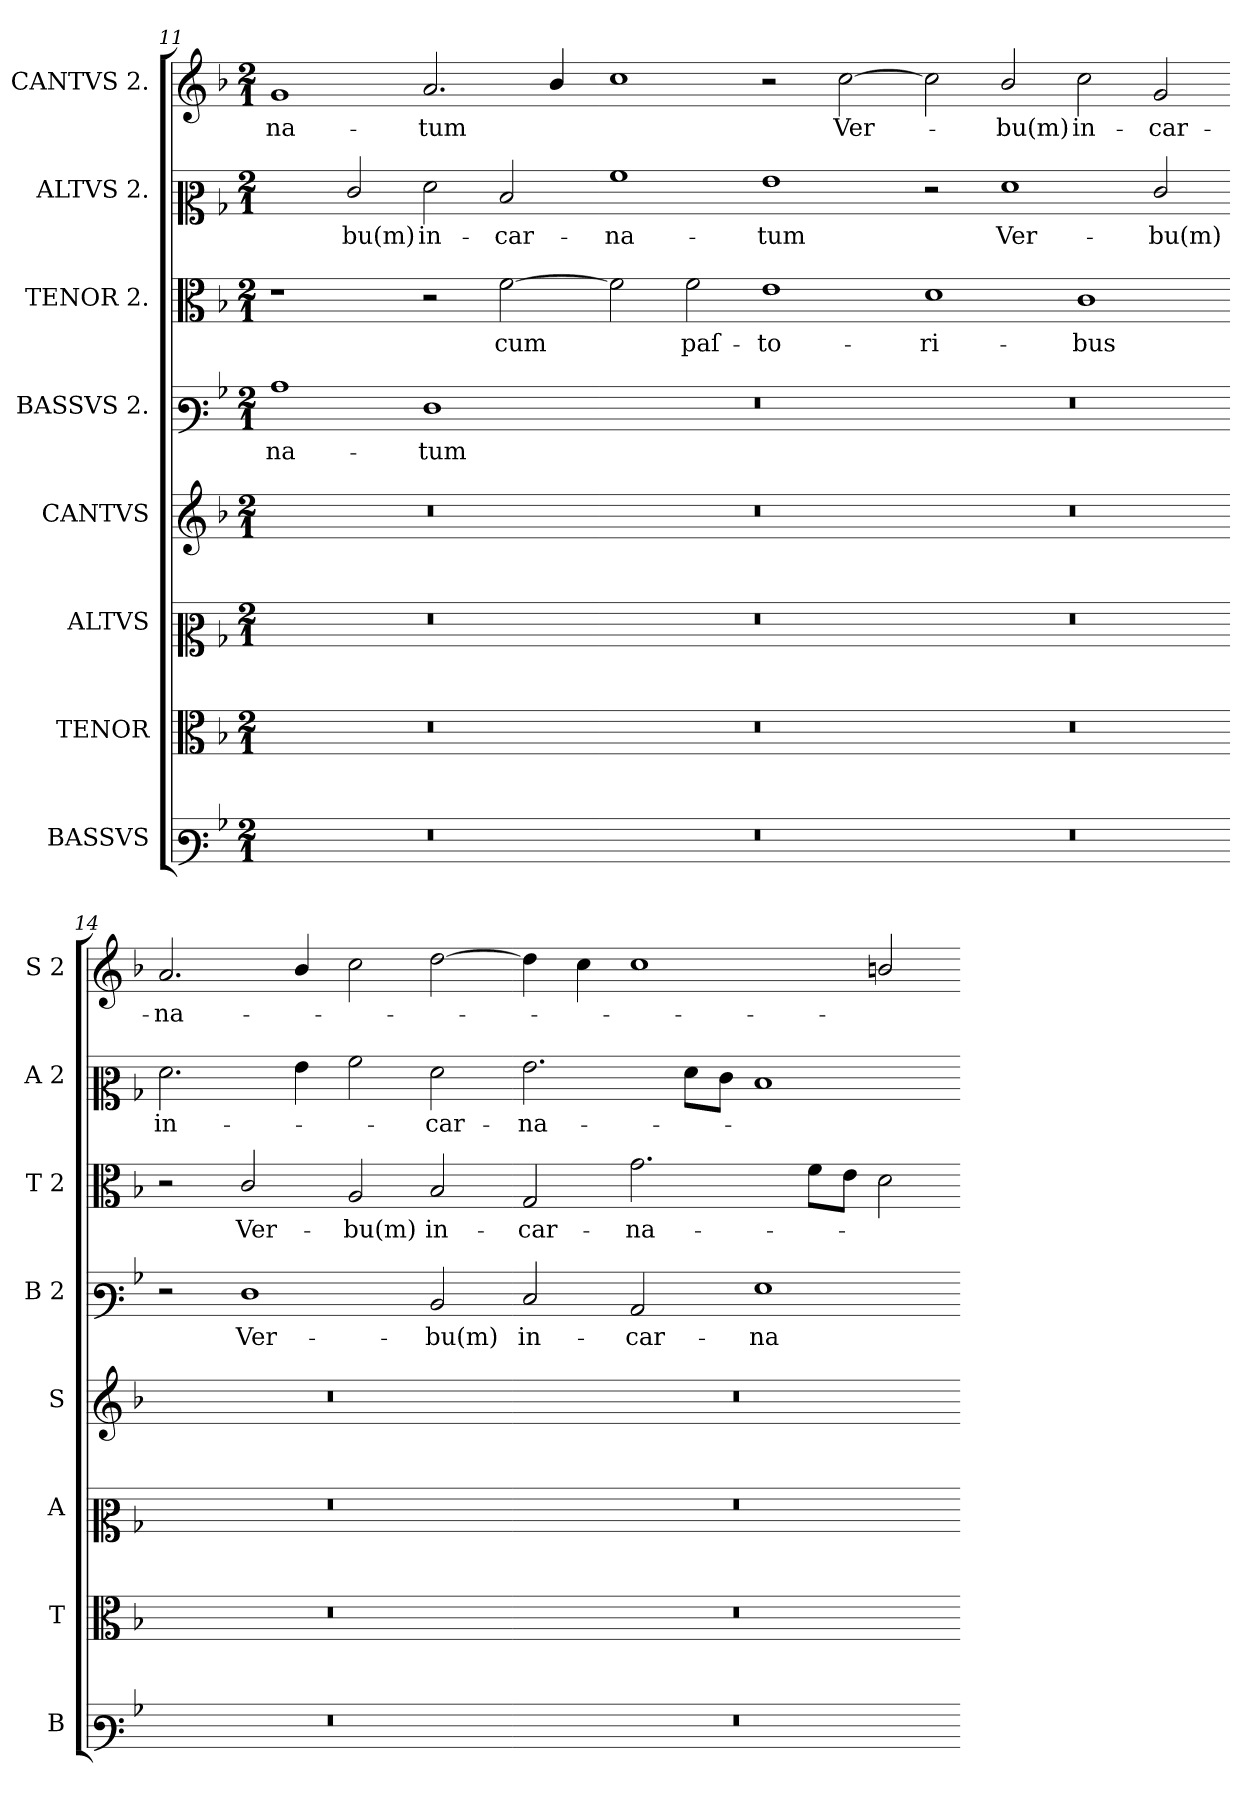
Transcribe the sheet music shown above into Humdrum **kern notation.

**kern	**kern	**kern	**kern	**kern	**text	**kern	**text	**kern	**text	**kern	**text
*part8	*part7	*part6	*part5	*part4	*part4	*part3	*part3	*part2	*part2	*part1	*part1
*staff8	*staff7	*staff6	*staff5	*staff4	*staff4	*staff3	*staff3	*staff2	*staff2	*staff1	*staff1
*I"BASSVS	*I"TENOR	*I"ALTVS	*I"CANTVS	*I"BASSVS 2.	*	*I"TENOR 2.	*	*I"ALTVS 2.	*	*I"CANTVS 2.	*
*I'B	*I'T	*I'A	*I'S	*I'B 2	*	*I'T 2	*	*I'A 2	*	*I'S 2	*
*clefF3	*clefC3	*clefC2	*clefG2	*clefF3	*	*clefC3	*	*clefC2	*	*clefG2	*
*k[b-]	*k[b-]	*k[b-]	*k[b-]	*k[b-]	*	*k[b-]	*	*k[b-]	*	*k[b-]	*
*F:ion	*F:ion	*F:ion	*F:ion	*F:ion	*	*F:ion	*	*F:ion	*	*F:ion	*
*M2/1	*M2/1	*M2/1	*M2/1	*M2/1	*	*M2/1	*	*M2/1	*	*M2/1	*
=11	=11	=11	=11	=11	=11	=11	=11	=11	=11	=11	=11
0r	0r	0r	0r	1c	-na-	1r	.	2ryy	.	1g	-na-
.	.	.	.	.	.	.	.	2e/	-bu(m)	.	.
.	.	.	.	1F	-tum	2r	.	2f\	in-	2.a/	-tum
.	.	.	.	.	.	[2f\	cum	2d/	-car-	.	.
.	.	.	.	.	.	.	.	.	.	4b-/	.
=12-	=12-	=12-	=12-	=12-	=12-	=12-	=12-	=12-	=12-	=12-	=12-
0r	0r	0r	0r	0r	.	2f\]	.	1a	-na-	1cc	.
.	.	.	.	.	.	2f\	paſ-	.	.	.	.
.	.	.	.	.	.	1e	-to-	1g	-tum	2r	.
.	.	.	.	.	.	.	.	.	.	[2cc\	Ver-
=13-	=13-	=13-	=13-	=13-	=13-	=13-	=13-	=13-	=13-	=13-	=13-
0r	0r	0r	0r	0r	.	1d	-ri-	2r	.	2cc\]	.
.	.	.	.	.	.	.	.	1f	Ver-	2b-/	-bu(m)
.	.	.	.	.	.	1c	-bus	.	.	2cc\	in-
.	.	.	.	.	.	.	.	2e/	-bu(m)	2g/	-car-
=14-	=14-	=14-	=14-	=14-	=14-	=14-	=14-	=14-	=14-	=14-	=14-
0r	0r	0r	0r	2r	.	2r	.	2.f\	in-	2.a/	-na-
!	!	!	!	!	!LO:LY:i	!	!	!	!	!	!
.	.	.	.	1F	Ver-	2c/	Ver-	.	.	.	.
.	.	.	.	.	.	.	.	4g\	.	4b-/	.
.	.	.	.	.	.	2A/	-bu(m)	2a\	.	2cc\	.
!	!	!	!	!	!LO:LY:i	!	!	!	!	!	!
.	.	.	.	2D/	-bu(m)	2B-/	in-	2f\	-car-	[2dd\	.
=15-	=15-	=15-	=15-	=15-	=15-	=15-	=15-	=15-	=15-	=15-	=15-
!	!	!	!	!	!LO:LY:i	!	!	!	!	!	!
0r	0r	0r	0r	2E/	in-	2G/	-car-	2.g\	-na-	4dd\]	.
.	.	.	.	.	.	.	.	.	.	4cc\	.
!	!	!	!	!	!LO:LY:i	!	!	!	!	!	!
.	.	.	.	2C/	-car-	2.g\	-na-	.	.	1cc	.
.	.	.	.	.	.	.	.	8f\L	.	.	.
.	.	.	.	.	.	.	.	8e\J	.	.	.
!	!	!	!	!	!LO:LY:i	!	!	!	!	!	!
.	.	.	.	1G	-na-	.	.	1d	.	.	.
.	.	.	.	.	.	8f\L	.	.	.	.	.
.	.	.	.	.	.	8e\J	.	.	.	.	.
.	.	.	.	.	.	2d\	.	.	.	2bn/	.
=-	=-	=-	=-	=-	=-	=-	=-	=-	=-	=-	=-
*-	*-	*-	*-	*-	*-	*-	*-	*-	*-	*-	*-
